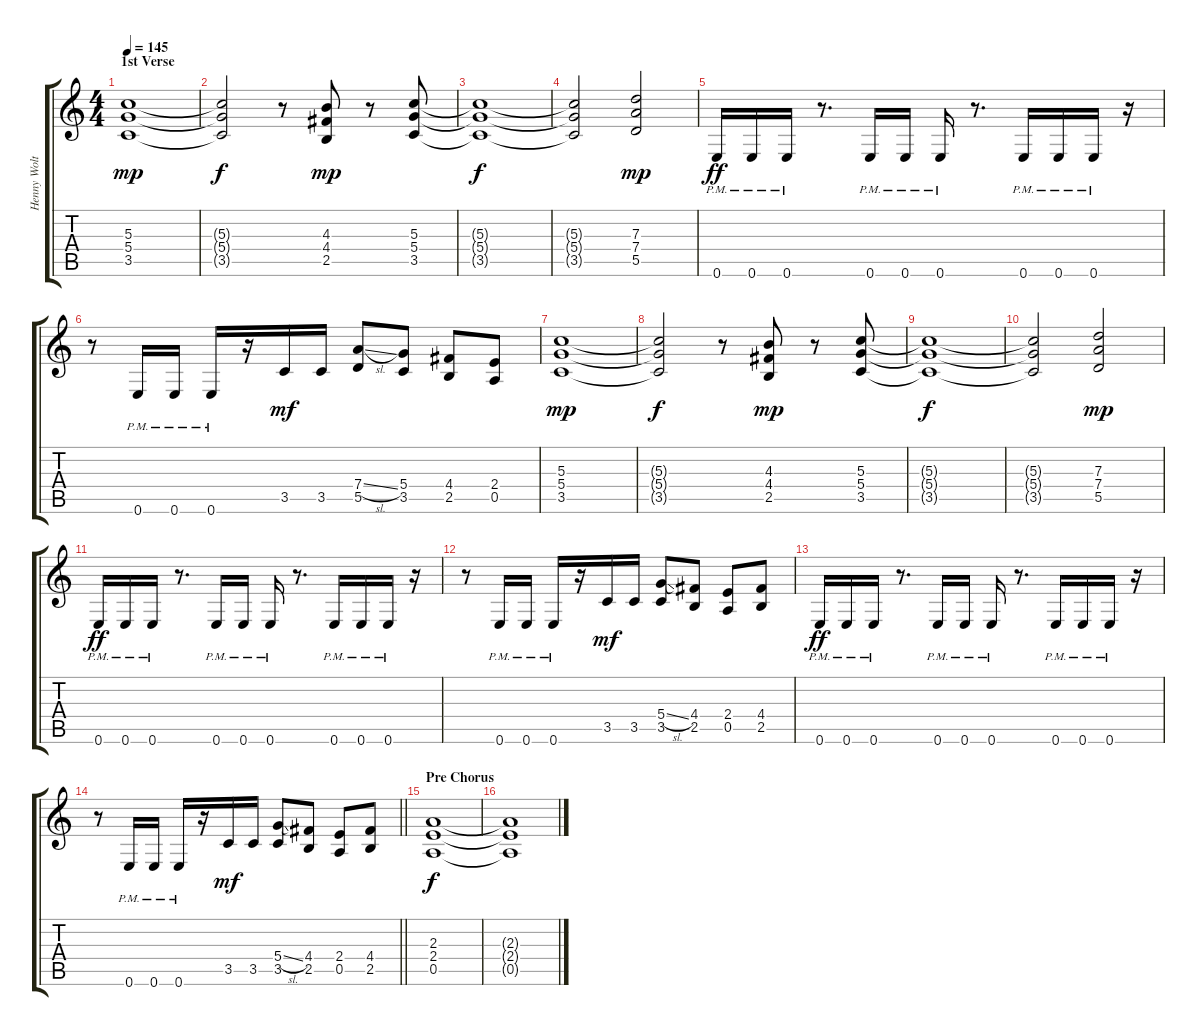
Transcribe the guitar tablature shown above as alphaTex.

\track ("Henny Wolter" "Henny Wolt") {instrument distortionguitar}
\staff {score tabs}
\tuning (E4 B3 G3 D3 A2 E2) {hide}
\ts (4 4)
\section ("" "1st Verse")
\tempo 145
\clef g2
\ks c
(5.3 5.4 3.5).1{dy mp volume 13} |
(5.3{t} 5.4{t} 3.5{t}).2{dy f} r.8 (4.3 4.4 2.5).8{dy mp} r.8 (5.3 5.4 3.5).8 |
(5.3{t} 5.4{t} 3.5{t}).1{dy f} |
(5.3{t} 5.4{t} 3.5{t}).2 (7.3 7.4 5.5).2{dy mp} |
0.6{pm}.16{dy ff} 0.6{pm}.16 0.6{pm}.16 r.8{d} 0.6{pm}.16 0.6{pm}.16 0.6{pm}.16 r.8{d} 0.6{pm}.16 0.6{pm}.16 0.6{pm}.16 r.16 |
r.8 0.6{pm}.16 0.6{pm}.16 0.6{pm}.16 r.16 3.5.16{dy mf} 3.5.16 (7.4{sl} 5.5).8 (5.4 3.5).8 (4.4 2.5).8 (2.4 0.5).8 |
(5.3 5.4 3.5).1{dy mp} |
(5.3{t} 5.4{t} 3.5{t}).2{dy f} r.8 (4.3 4.4 2.5).8{dy mp} r.8 (5.3 5.4 3.5).8 |
(5.3{t} 5.4{t} 3.5{t}).1{dy f} |
(5.3{t} 5.4{t} 3.5{t}).2 (7.3 7.4 5.5).2{dy mp} |
0.6{pm}.16{dy ff} 0.6{pm}.16 0.6{pm}.16 r.8{d} 0.6{pm}.16 0.6{pm}.16 0.6{pm}.16 r.8{d} 0.6{pm}.16 0.6{pm}.16 0.6{pm}.16 r.16 |
r.8 0.6{pm}.16 0.6{pm}.16 0.6{pm}.16 r.16 3.5.16{dy mf} 3.5.16 (5.4{sl} 3.5).8 (4.4 2.5).8 (2.4 0.5).8 (4.4 2.5).8 |
0.6{pm}.16{dy ff} 0.6{pm}.16 0.6{pm}.16 r.8{d} 0.6{pm}.16 0.6{pm}.16 0.6{pm}.16 r.8{d} 0.6{pm}.16 0.6{pm}.16 0.6{pm}.16 r.16 |
\barLineRight lightlight
r.8 0.6{pm}.16 0.6{pm}.16 0.6{pm}.16 r.16 3.5.16{dy mf} 3.5.16 (5.4{sl} 3.5).8 (4.4 2.5).8 (2.4 0.5).8 (4.4 2.5).8 |
\section ("" "Pre Chorus")
(2.3 2.4 0.5).1{dy f} |
(2.3{t} 2.4{t} 0.5{t}).1
